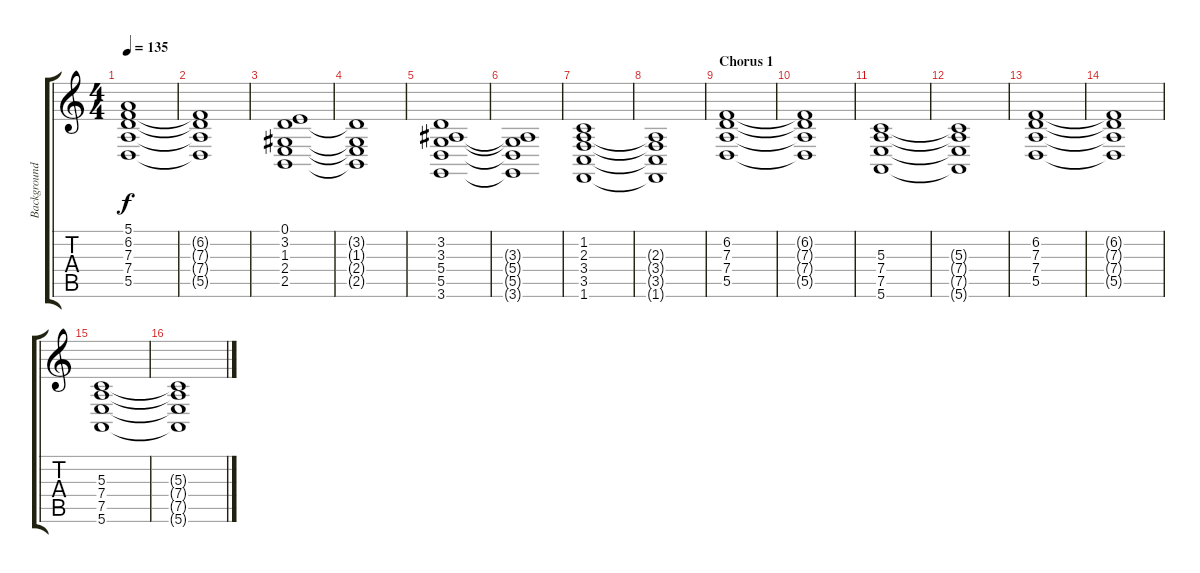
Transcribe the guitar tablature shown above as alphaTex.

\track ("Background" "Background") {instrument pad2warm}
\staff {score tabs}
\tuning (E4 B3 G3 D3 A2 E2) {hide}
\ts (4 4)
\tempo 135
\clef g2
\ks c
(5.1 6.2 7.3 7.4 5.5).1{dy f} |
(6.2{t} 7.3{t} 7.4{t} 5.5{t}).1 |
(0.1 3.2 1.3 2.4 2.5).1 |
(3.2{t} 1.3{t} 2.4{t} 2.5{t}).1 |
(3.2 3.3 5.4 5.5 3.6).1 |
(3.3{t} 5.4{t} 5.5{t} 3.6{t}).1 |
(1.2 2.3 3.4 3.5 1.6).1 |
(2.3{t} 3.4{t} 3.5{t} 1.6{t}).1 |
\section ("" "Chorus 1")
(6.2 7.3 7.4 5.5).1 |
(6.2{t} 7.3{t} 7.4{t} 5.5{t}).1 |
(5.3 7.4 7.5 5.6).1 |
(5.3{t} 7.4{t} 7.5{t} 5.6{t}).1 |
(6.2 7.3 7.4 5.5).1 |
(6.2{t} 7.3{t} 7.4{t} 5.5{t}).1 |
(5.3 7.4 7.5 5.6).1 |
(5.3{t} 7.4{t} 7.5{t} 5.6{t}).1
